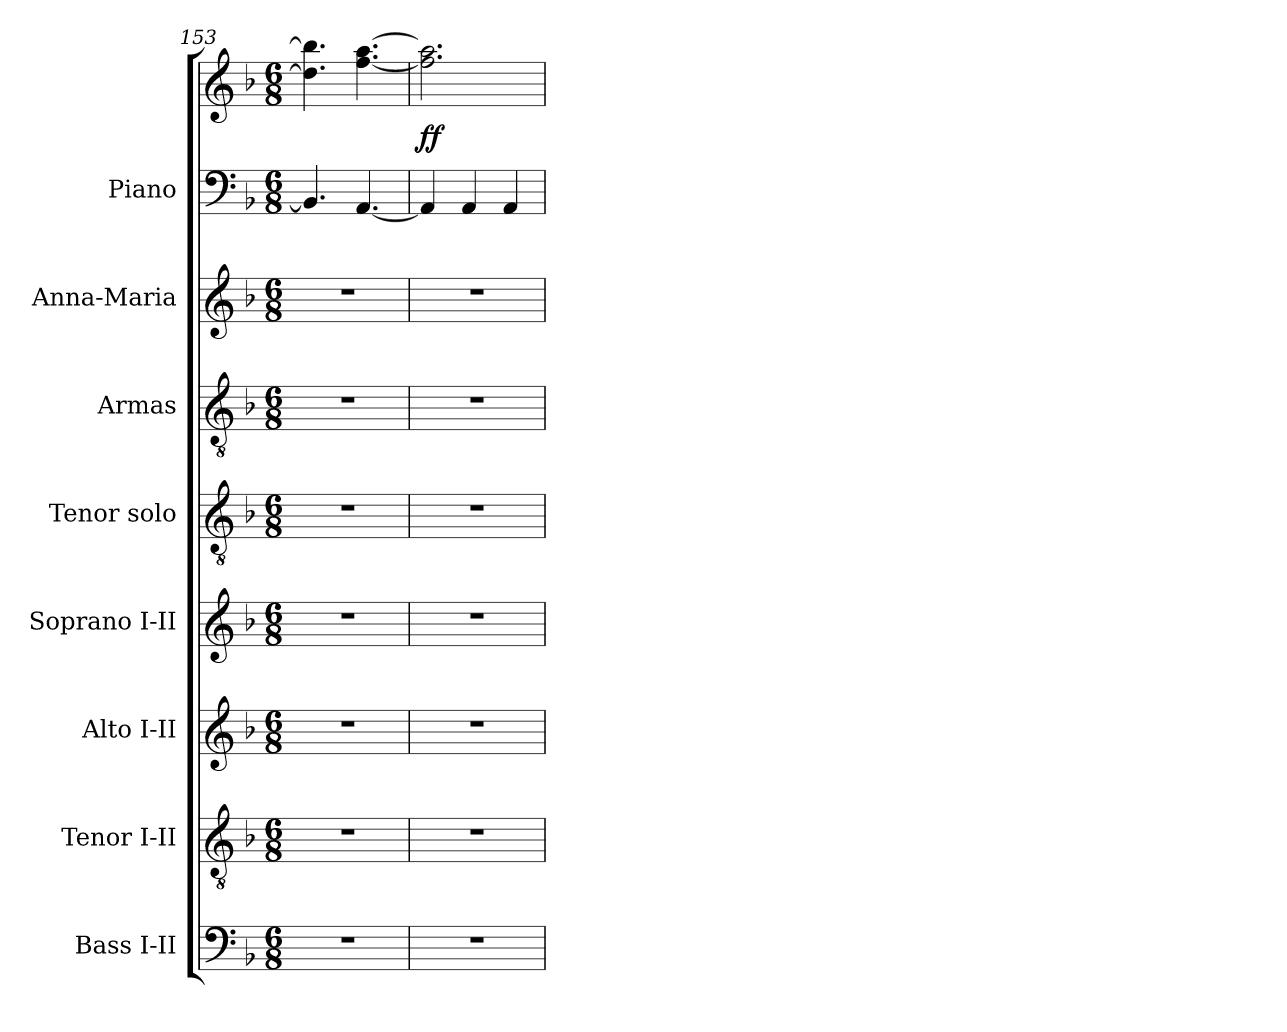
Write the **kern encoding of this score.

**kern	**kern	**kern	**kern	**kern	**kern	**kern	**kern	**kern	**dynam
*part8	*part7	*part6	*part5	*part4	*part3	*part2	*part1	*part1	*part1
*staff9	*staff8	*staff7	*staff6	*staff5	*staff4	*staff3	*staff2	*staff1	*staff1/2
*I"Bass I-II	*I"Tenor I-II	*I"Alto I-II	*I"Soprano I-II	*I"Tenor solo	*I"Armas	*I"Anna-Maria	*I"Piano	*	*
*I'B.	*I'T.	*I'A.	*I'S.	*I'T. Solo	*I'Armas	*I'A-M	*I'Pno.	*	*
*clefF4	*clefGv2	*clefG2	*clefG2	*clefGv2	*clefGv2	*clefG2	*clefF4	*clefG2	*
*	*ITrd7c12	*	*	*ITrd7c12	*ITrd7c12	*	*	*	*
*k[b-]	*k[b-]	*k[b-]	*k[b-]	*k[b-]	*k[b-]	*k[b-]	*k[b-]	*k[b-]	*
*F:	*F:	*F:	*F:	*F:	*F:	*F:	*F:	*F:	*
*M6/8	*M6/8	*M6/8	*M6/8	*M6/8	*M6/8	*M6/8	*M6/8	*M6/8	*
=153	=153	=153	=153	=153	=153	=153	=153	=153	=153
!LO:N:vis=1	!LO:N:vis=1	!LO:N:vis=1	!LO:N:vis=1	!LO:N:vis=1	!LO:N:vis=1	!LO:N:vis=1	!	!	!
2.r	2.r	2.r	2.r	2.r	2.r	2.r	4.BB-i/]	4.ddi\] 4.bb-i]	.
.	.	.	.	.	.	.	[<4.AAi/	[<4.ffi\ [>4.aai	.
!!LO:LB:g=z
=154	=154	=154	=154	=154	=154	=154	=154	=154	=154
!LO:N:vis=1	!LO:N:vis=1	!LO:N:vis=1	!LO:N:vis=1	!LO:N:vis=1	!LO:N:vis=1	!LO:N:vis=1	!	!	!
2.r	2.r	2.r	2.r	2.r	2.r	2.r	4AAi/]	2.ffi\] 2.aai]	ff
.	.	.	.	.	.	.	4AAi/	.	.
.	.	.	.	.	.	.	4AAi/	.	.
=	=	=	=	=	=	=	=	=	=
*-	*-	*-	*-	*-	*-	*-	*-	*-	*-
